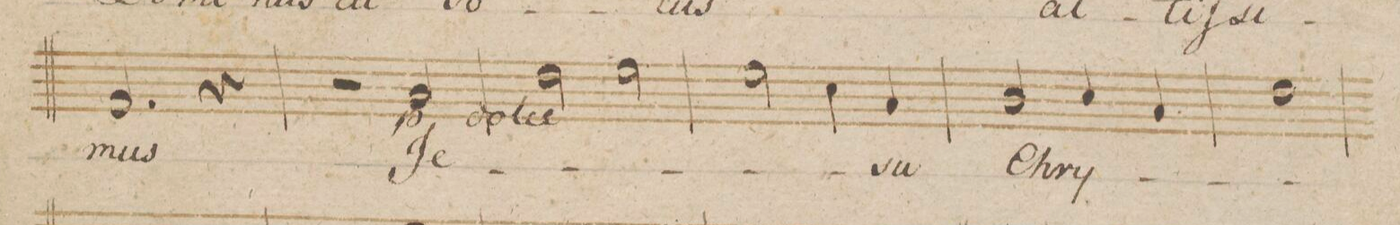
**kern	**text	**dynam
*I"Tenore.	*	*
*clefC4	*	*
*k[b-]	*	*
*met(c)	*	*
*M4/4	*	*
2.E/	-mus	.
4r	.	.
=146	=146	=146
2r	.	.
2G/	Je-	p
=147	=147	=147
2c\	.	.
2d\	.	.
=148	=148	=148
2d\	.	.
4B-\	.	.
4G/	-su	.
=149	=149	=149
2A/	Chry-	.
4B-/	.	.
4G/	.	.
=150	=150	=150
1c	.	.
=151	=151	=151
*-	*-	*-
